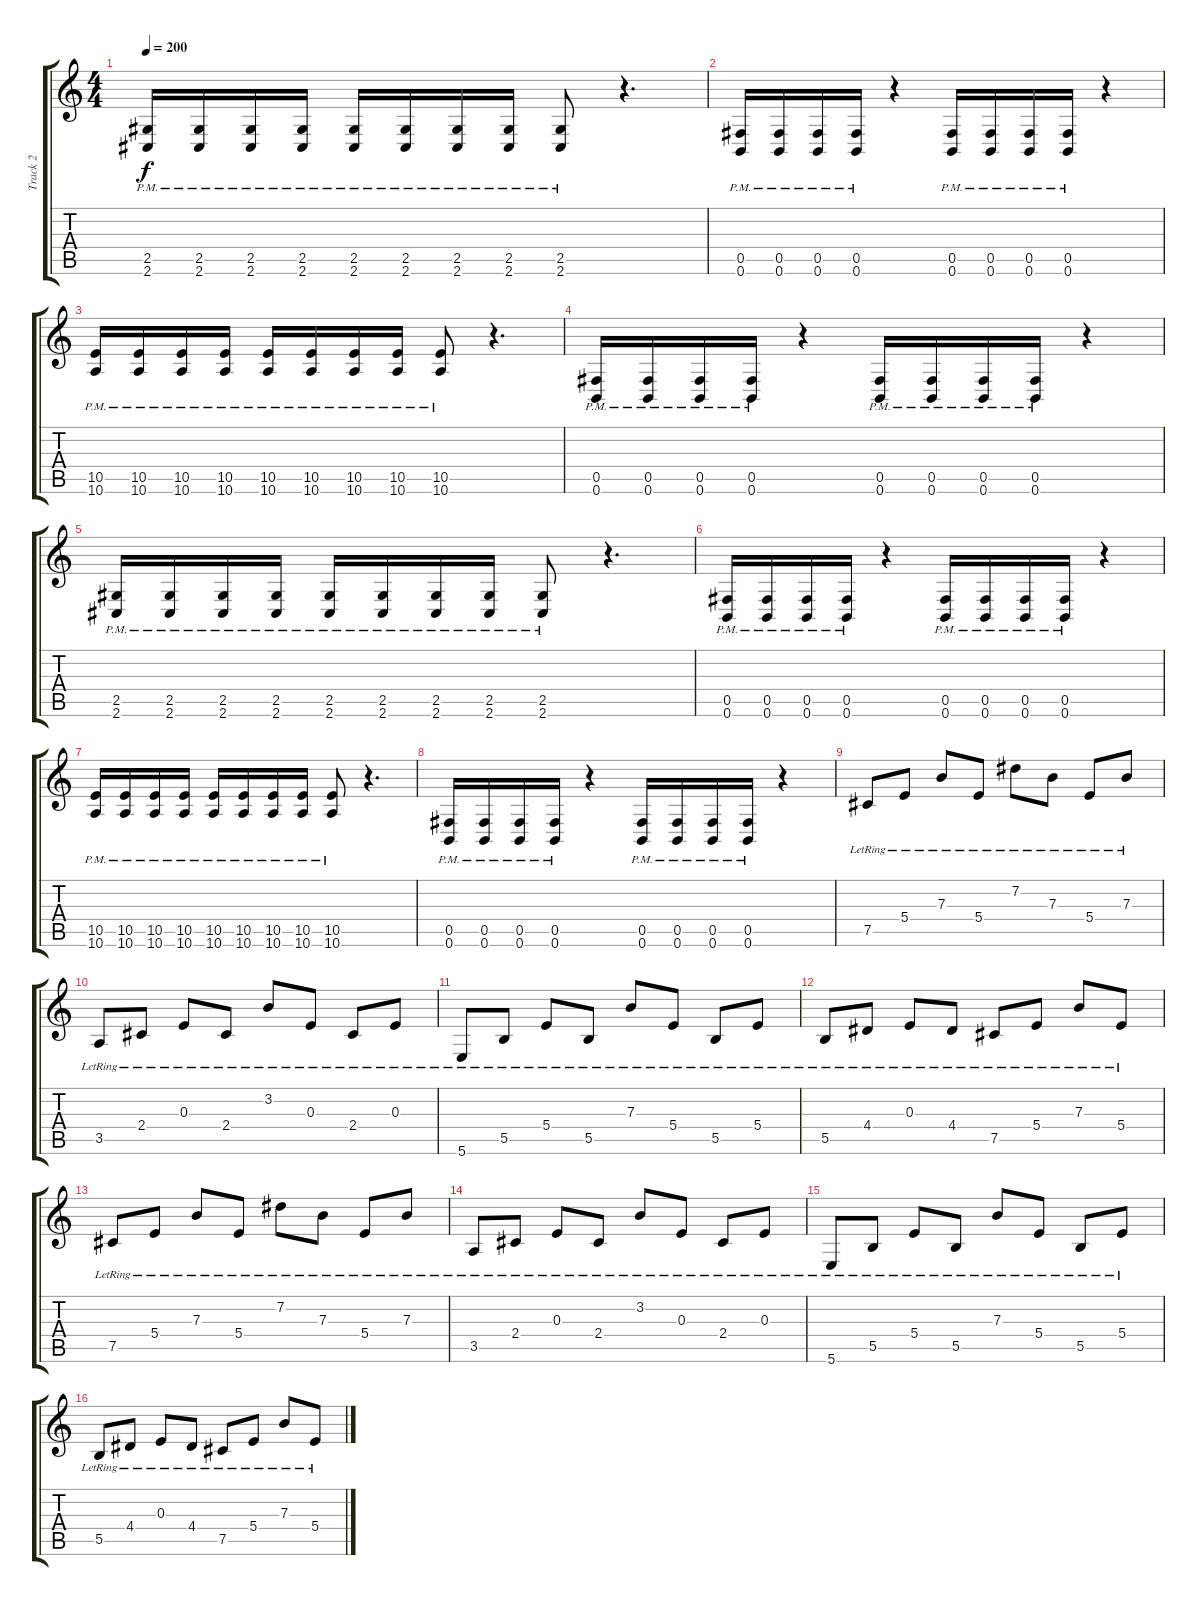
\track ("Track 2" "Track 2") {instrument electricguitarjazz}
\staff {score tabs}
\tuning (Db4 Ab3 E3 B2 Gb2 B1) {hide}
\ts (4 4)
\tempo 200
\clef g2
\ks c
(2.5{pm} 2.6{pm}).16{dy f instrument distortionguitar} (2.5{pm} 2.6{pm}).16 (2.5{pm} 2.6{pm}).16 (2.5{pm} 2.6{pm}).16 (2.5{pm} 2.6{pm}).16 (2.5{pm} 2.6{pm}).16 (2.5{pm} 2.6{pm}).16 (2.5{pm} 2.6{pm}).16 (2.5{pm} 2.6{pm}).8 r.4{d} |
(0.5{pm} 0.6{pm}).16 (0.5{pm} 0.6{pm}).16 (0.5{pm} 0.6{pm}).16 (0.5{pm} 0.6{pm}).16 r.4 (0.5{pm} 0.6{pm}).16 (0.5{pm} 0.6{pm}).16 (0.5{pm} 0.6{pm}).16 (0.5{pm} 0.6{pm}).16 r.4 |
(10.5{pm} 10.6{pm}).16 (10.5{pm} 10.6{pm}).16 (10.5{pm} 10.6{pm}).16 (10.5{pm} 10.6{pm}).16 (10.5{pm} 10.6{pm}).16 (10.5{pm} 10.6{pm}).16 (10.5{pm} 10.6{pm}).16 (10.5{pm} 10.6{pm}).16 (10.5{pm} 10.6{pm}).8 r.4{d} |
(0.5{pm} 0.6{pm}).16 (0.5{pm} 0.6{pm}).16 (0.5{pm} 0.6{pm}).16 (0.5{pm} 0.6{pm}).16 r.4 (0.5{pm} 0.6{pm}).16 (0.5{pm} 0.6{pm}).16 (0.5{pm} 0.6{pm}).16 (0.5{pm} 0.6{pm}).16 r.4 |
(2.5{pm} 2.6{pm}).16{instrument distortionguitar} (2.5{pm} 2.6{pm}).16 (2.5{pm} 2.6{pm}).16 (2.5{pm} 2.6{pm}).16 (2.5{pm} 2.6{pm}).16 (2.5{pm} 2.6{pm}).16 (2.5{pm} 2.6{pm}).16 (2.5{pm} 2.6{pm}).16 (2.5{pm} 2.6{pm}).8 r.4{d} |
(0.5{pm} 0.6{pm}).16 (0.5{pm} 0.6{pm}).16 (0.5{pm} 0.6{pm}).16 (0.5{pm} 0.6{pm}).16 r.4 (0.5{pm} 0.6{pm}).16 (0.5{pm} 0.6{pm}).16 (0.5{pm} 0.6{pm}).16 (0.5{pm} 0.6{pm}).16 r.4 |
(10.5{pm} 10.6{pm}).16 (10.5{pm} 10.6{pm}).16 (10.5{pm} 10.6{pm}).16 (10.5{pm} 10.6{pm}).16 (10.5{pm} 10.6{pm}).16 (10.5{pm} 10.6{pm}).16 (10.5{pm} 10.6{pm}).16 (10.5{pm} 10.6{pm}).16 (10.5{pm} 10.6{pm}).8 r.4{d} |
(0.5{pm} 0.6{pm}).16 (0.5{pm} 0.6{pm}).16 (0.5{pm} 0.6{pm}).16 (0.5{pm} 0.6{pm}).16 r.4 (0.5{pm} 0.6{pm}).16 (0.5{pm} 0.6{pm}).16 (0.5{pm} 0.6{pm}).16 (0.5{pm} 0.6{pm}).16 r.4 |
7.5{lr}.8 5.4{lr}.8 7.3{lr}.8 5.4{lr}.8 7.2{lr}.8 7.3{lr}.8 5.4{lr}.8 7.3{lr}.8 |
3.5{lr}.8 2.4{lr}.8 0.3{lr}.8 2.4{lr}.8 3.2{lr}.8 0.3{lr}.8 2.4{lr}.8 0.3{lr}.8 |
5.6{lr}.8 5.5{lr}.8 5.4{lr}.8 5.5{lr}.8 7.3{lr}.8 5.4{lr}.8 5.5{lr}.8 5.4{lr}.8 |
5.5{lr}.8 4.4{lr}.8 0.3{lr}.8 4.4{lr}.8 7.5{lr}.8 5.4{lr}.8 7.3{lr}.8 5.4{lr}.8 |
7.5{lr}.8 5.4{lr}.8 7.3{lr}.8 5.4{lr}.8 7.2{lr}.8 7.3{lr}.8 5.4{lr}.8 7.3{lr}.8 |
3.5{lr}.8 2.4{lr}.8 0.3{lr}.8 2.4{lr}.8 3.2{lr}.8 0.3{lr}.8 2.4{lr}.8 0.3{lr}.8 |
5.6{lr}.8 5.5{lr}.8 5.4{lr}.8 5.5{lr}.8 7.3{lr}.8 5.4{lr}.8 5.5{lr}.8 5.4{lr}.8 |
5.5{lr}.8 4.4{lr}.8 0.3{lr}.8 4.4{lr}.8 7.5{lr}.8 5.4{lr}.8 7.3{lr}.8 5.4{lr}.8
